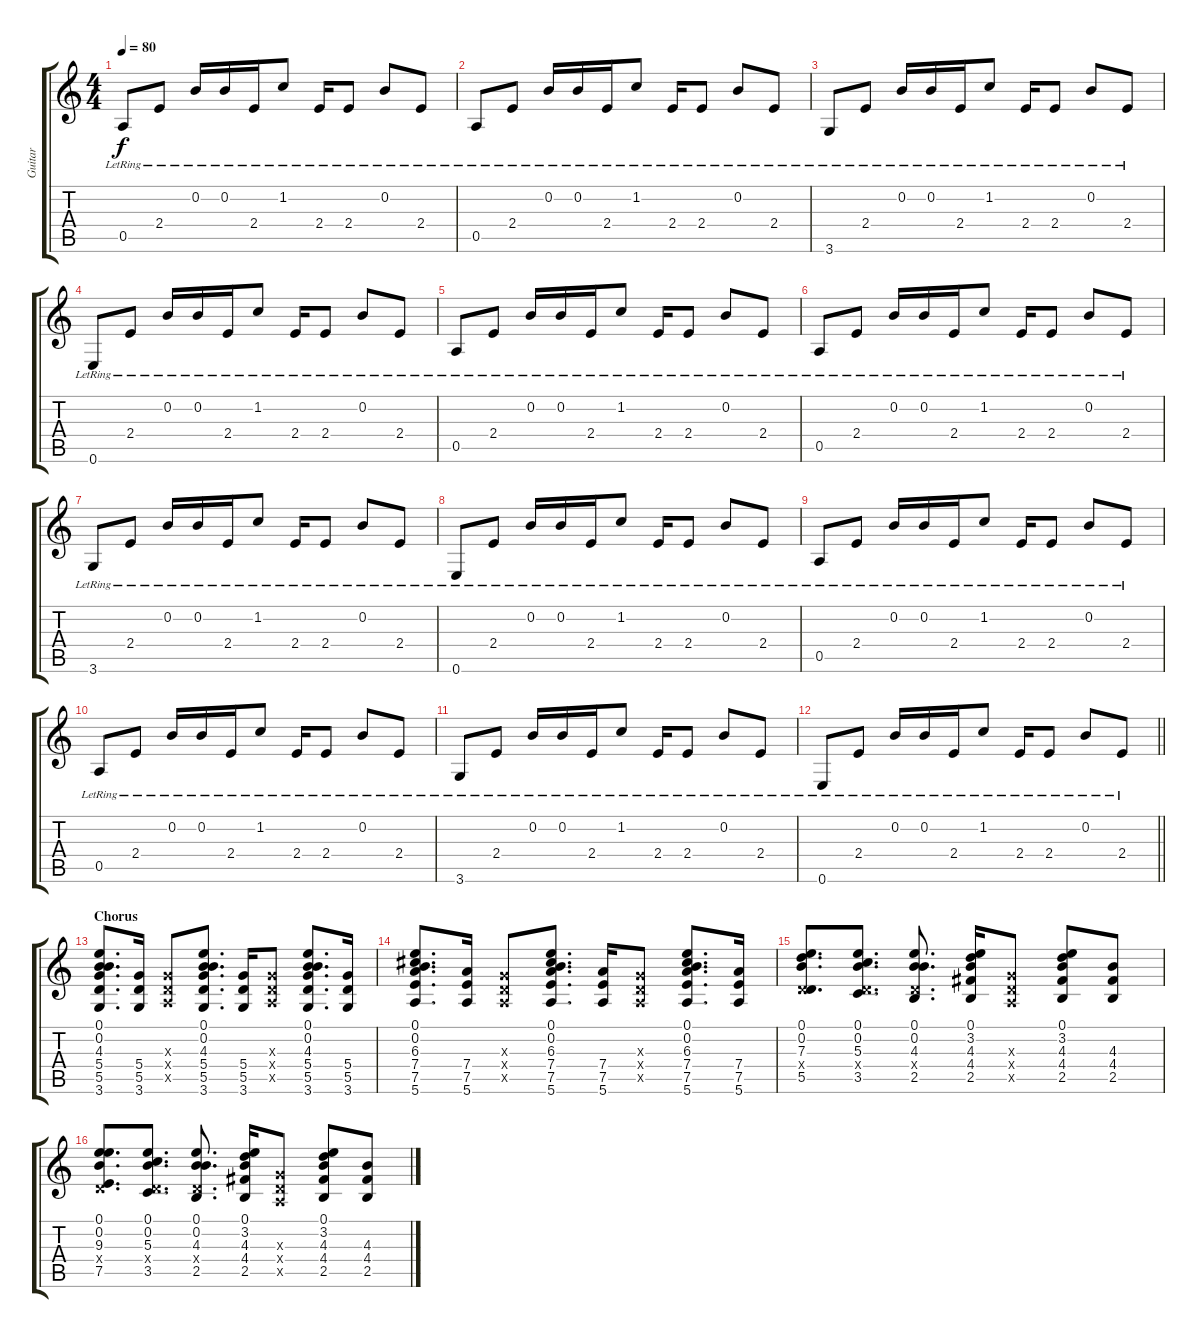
\track ("Guitar" "Guitar") {instrument electricguitarjazz}
\staff {score tabs}
\tuning (E4 B3 G3 D3 A2 E2) {hide}
\ts (4 4)
\tempo 80
\clef g2
\ks c
0.5{lr}.8{dy f} 2.4{lr}.8 0.2{lr}.16 0.2{lr}.16 2.4{lr}.16 1.2{lr}.8 2.4{lr}.16 2.4{lr}.8 0.2{lr}.8 2.4{lr}.8 |
0.5{lr}.8 2.4{lr}.8 0.2{lr}.16 0.2{lr}.16 2.4{lr}.16 1.2{lr}.8 2.4{lr}.16 2.4{lr}.8 0.2{lr}.8 2.4{lr}.8 |
3.6{lr}.8 2.4{lr}.8 0.2{lr}.16 0.2{lr}.16 2.4{lr}.16 1.2{lr}.8 2.4{lr}.16 2.4{lr}.8 0.2{lr}.8 2.4{lr}.8 |
0.6{lr}.8 2.4{lr}.8 0.2{lr}.16 0.2{lr}.16 2.4{lr}.16 1.2{lr}.8 2.4{lr}.16 2.4{lr}.8 0.2{lr}.8 2.4{lr}.8 |
0.5{lr}.8 2.4{lr}.8 0.2{lr}.16 0.2{lr}.16 2.4{lr}.16 1.2{lr}.8 2.4{lr}.16 2.4{lr}.8 0.2{lr}.8 2.4{lr}.8 |
0.5{lr}.8 2.4{lr}.8 0.2{lr}.16 0.2{lr}.16 2.4{lr}.16 1.2{lr}.8 2.4{lr}.16 2.4{lr}.8 0.2{lr}.8 2.4{lr}.8 |
3.6{lr}.8 2.4{lr}.8 0.2{lr}.16 0.2{lr}.16 2.4{lr}.16 1.2{lr}.8 2.4{lr}.16 2.4{lr}.8 0.2{lr}.8 2.4{lr}.8 |
0.6{lr}.8 2.4{lr}.8 0.2{lr}.16 0.2{lr}.16 2.4{lr}.16 1.2{lr}.8 2.4{lr}.16 2.4{lr}.8 0.2{lr}.8 2.4{lr}.8 |
0.5{lr}.8 2.4{lr}.8 0.2{lr}.16 0.2{lr}.16 2.4{lr}.16 1.2{lr}.8 2.4{lr}.16 2.4{lr}.8 0.2{lr}.8 2.4{lr}.8 |
0.5{lr}.8 2.4{lr}.8 0.2{lr}.16 0.2{lr}.16 2.4{lr}.16 1.2{lr}.8 2.4{lr}.16 2.4{lr}.8 0.2{lr}.8 2.4{lr}.8 |
3.6{lr}.8 2.4{lr}.8 0.2{lr}.16 0.2{lr}.16 2.4{lr}.16 1.2{lr}.8 2.4{lr}.16 2.4{lr}.8 0.2{lr}.8 2.4{lr}.8 |
\barLineRight lightlight
0.6{lr}.8 2.4{lr}.8 0.2{lr}.16 0.2{lr}.16 2.4{lr}.16 1.2{lr}.8 2.4{lr}.16 2.4{lr}.8 0.2{lr}.8 2.4{lr}.8 |
\section ("" "Chorus")
(0.1 0.2 4.3 5.4 5.5 3.6).8{d} (5.4 5.5 3.6).16 (0.3{x} 0.4{x} 0.5{x}).8 (0.1 0.2 4.3 5.4 5.5 3.6).8{d} (5.4 5.5 3.6).16 (0.3{x} 0.4{x} 0.5{x}).8 (0.1 0.2 4.3 5.4 5.5 3.6).8{d} (5.4 5.5 3.6).16 |
(0.1 0.2 6.3 7.4 7.5 5.6).8{d} (7.4 7.5 5.6).16 (0.3{x} 0.4{x} 0.5{x}).8 (0.1 0.2 6.3 7.4 7.5 5.6).8{d} (7.4 7.5 5.6).16 (0.3{x} 0.4{x} 0.5{x}).8 (0.1 0.2 6.3 7.4 7.5 5.6).8{d} (7.4 7.5 5.6).16 |
(0.1 0.2 7.3 0.4{x} 5.5).8{d} (0.1 0.2 5.3 0.4{x} 3.5).8{d} (0.1 0.2 4.3 0.4{x} 2.5).8{d} (0.1 3.2 4.3 4.4 2.5).16 (0.3{x} 0.4{x} 0.5{x}).8 (0.1 3.2 4.3 4.4 2.5).8 (4.3 4.4 2.5).8 |
(0.1 0.2 9.3 0.4{x} 7.5).8{d} (0.1 0.2 5.3 0.4{x} 3.5).8{d} (0.1 0.2 4.3 0.4{x} 2.5).8{d} (0.1 3.2 4.3 4.4 2.5).16 (0.3{x} 0.4{x} 0.5{x}).8 (0.1 3.2 4.3 4.4 2.5).8 (4.3 4.4 2.5).8
